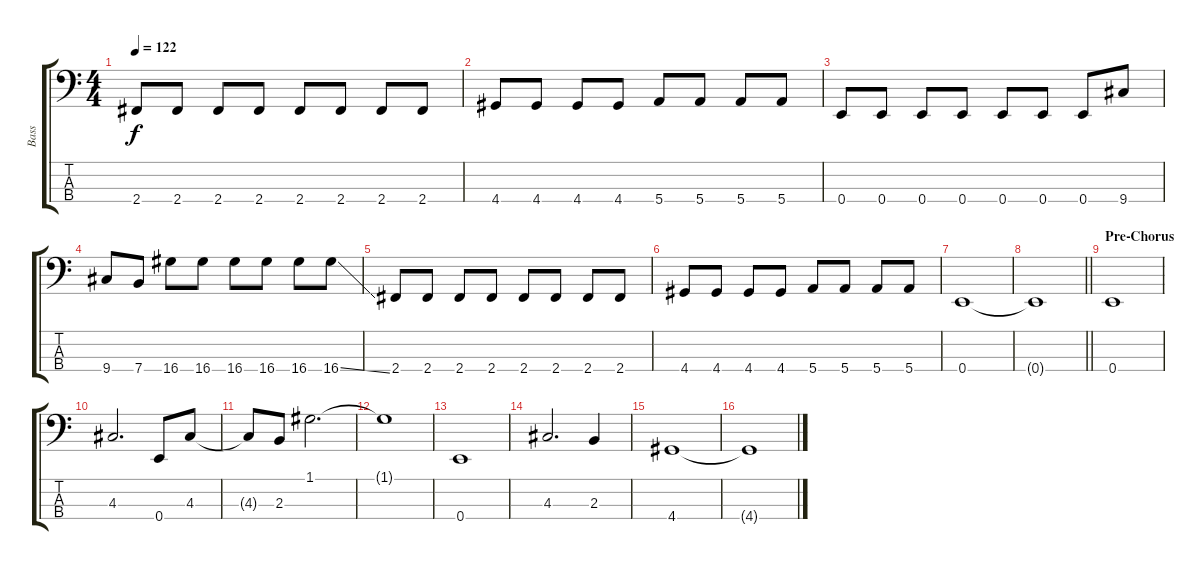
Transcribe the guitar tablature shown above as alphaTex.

\track ("Bass" "Bass") {instrument electricbassfinger}
\staff {score tabs}
\tuning (G2 D2 A1 E1) {hide}
\ts (4 4)
\tempo 122
\clef f4
\ks c
2.4.8{dy f} 2.4.8 2.4.8 2.4.8 2.4.8 2.4.8 2.4.8 2.4.8 |
4.4.8 4.4.8 4.4.8 4.4.8 5.4.8 5.4.8 5.4.8 5.4.8 |
0.4.8 0.4.8 0.4.8 0.4.8 0.4.8 0.4.8 0.4.8 9.4.8 |
9.4.8 7.4.8 16.4.8 16.4.8 16.4.8 16.4.8 16.4.8 16.4{ss}.8 |
2.4.8 2.4.8 2.4.8 2.4.8 2.4.8 2.4.8 2.4.8 2.4.8 |
4.4.8 4.4.8 4.4.8 4.4.8 5.4.8 5.4.8 5.4.8 5.4.8 |
0.4.1 |
\barLineRight lightlight
0.4{t}.1 |
\section ("" "Pre-Chorus")
0.4.1 |
4.3.2{d} 0.4.8 4.3.8 |
4.3{t}.8 2.3.8 1.1.2{d} |
1.1{t}.1 |
0.4.1 |
4.3.2{d} 2.3.4 |
4.4.1 |
4.4{t}.1
